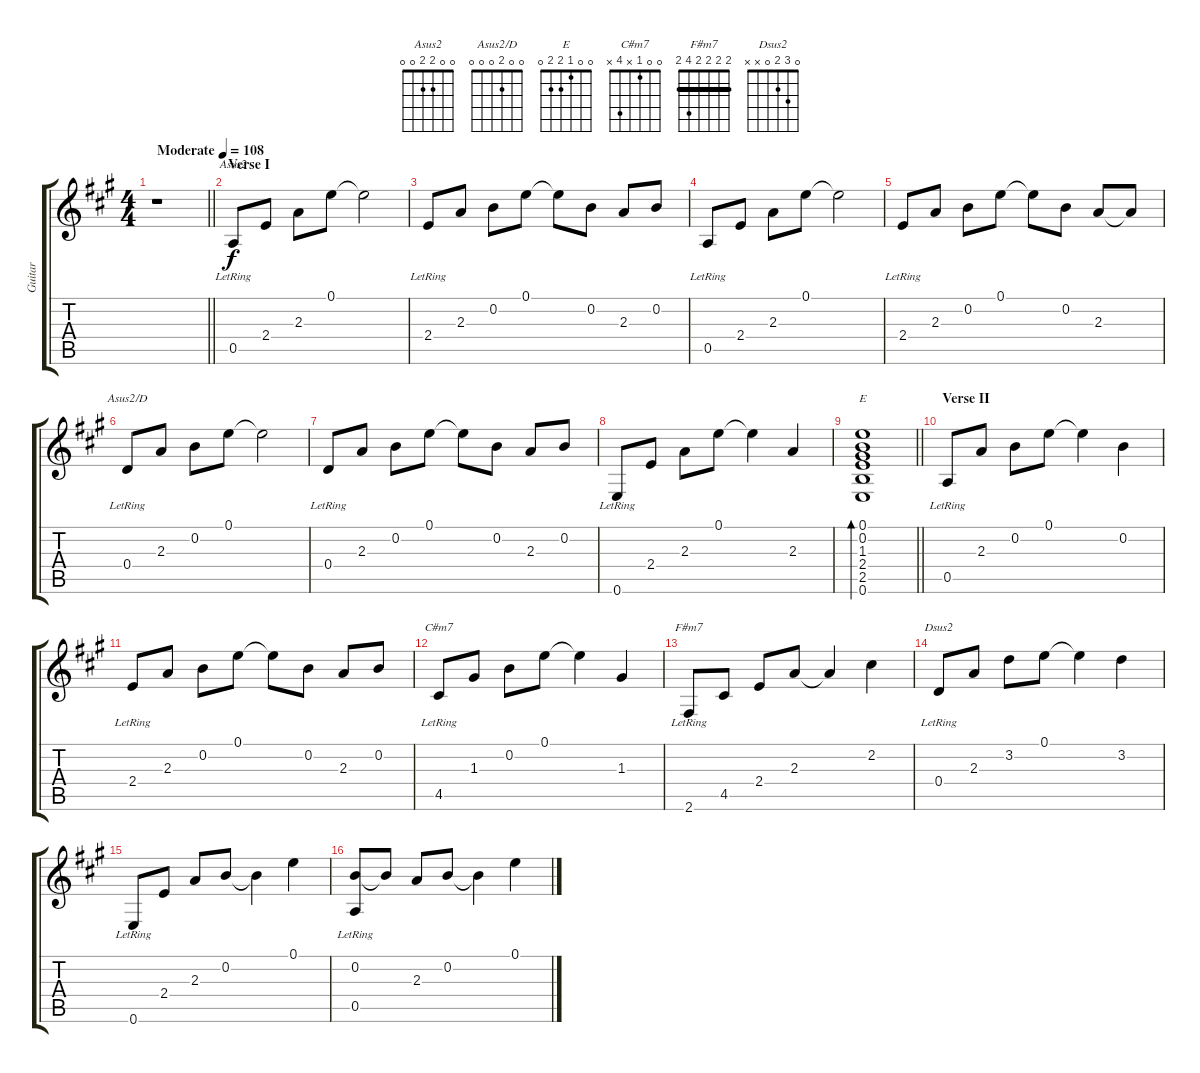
\track ("Guitar" "Guitar") {instrument electricguitarjazz}
\staff {score tabs}
\tuning (E4 B3 G3 D3 A2 E2) {hide}
\chord ("Asus2" 0 0 2 2 0 0)
\chord ("Asus2/D" 0 0 2 0 0 0)
\chord ("E" 0 0 1 2 2 0)
\chord ("C#m7" 0 0 1 x 4 x)
\chord ("F#m7" 2 2 2 2 4 2) {barre 2}
\chord ("Dsus2" 0 3 2 0 x x)
\ts (4 4)
\tempo (108 "Moderate")
\clef g2
\barLineRight lightlight
\ks a
r.1{dy f instrument electricguitarjazz} |
\section ("" "Verse I")
0.5{lr}.8{ch "Asus2"} 2.4.8 2.3.8 0.1.8 0.1{t}.2 |
2.4{lr}.8 2.3.8 0.2.8 0.1.8 0.1{t}.8 0.2.8 2.3.8{txt ""} 0.2.8 |
0.5{lr}.8 2.4.8 2.3.8 0.1.8 0.1{t}.2 |
2.4{lr}.8 2.3.8 0.2.8 0.1.8 0.1{t}.8 0.2.8 2.3.8 2.3{t}.8 |
0.4{lr}.8{ch "Asus2/D"} 2.3.8 0.2.8 0.1.8 0.1{t}.2 |
0.4{lr}.8 2.3.8 0.2.8 0.1.8 0.1{t}.8 0.2.8 2.3.8 0.2.8 |
0.6{lr}.8 2.4.8 2.3.8 0.1.8 0.1{t}.4 2.3.4 |
\barLineRight lightlight
(0.1 0.2 1.3 2.4 2.5 0.6).1{bd 480 ch "E"} |
\section ("" "Verse II")
0.5{lr}.8 2.3.8 0.2.8 0.1.8 0.1{t}.4 0.2.4 |
2.4{lr}.8 2.3.8 0.2.8 0.1.8 0.1{t}.8 0.2.8 2.3.8 0.2.8 |
4.5{lr}.8{ch "C#m7"} 1.3.8 0.2.8 0.1.8 0.1{t}.4 1.3.4 |
2.6{lr}.8{ch "F#m7"} 4.5.8 2.4.8 2.3.8 2.3{t}.4 2.2.4 |
0.4{lr}.8{ch "Dsus2"} 2.3.8 3.2.8 0.1.8 0.1{t}.4 3.2.4 |
0.6{lr}.8 2.4.8 2.3.8 0.2.8 0.2{t}.4 0.1.4 |
(0.2 0.5{lr}).8 0.2{t}.8 2.3.8 0.2.8 0.2{t}.4 0.1.4
